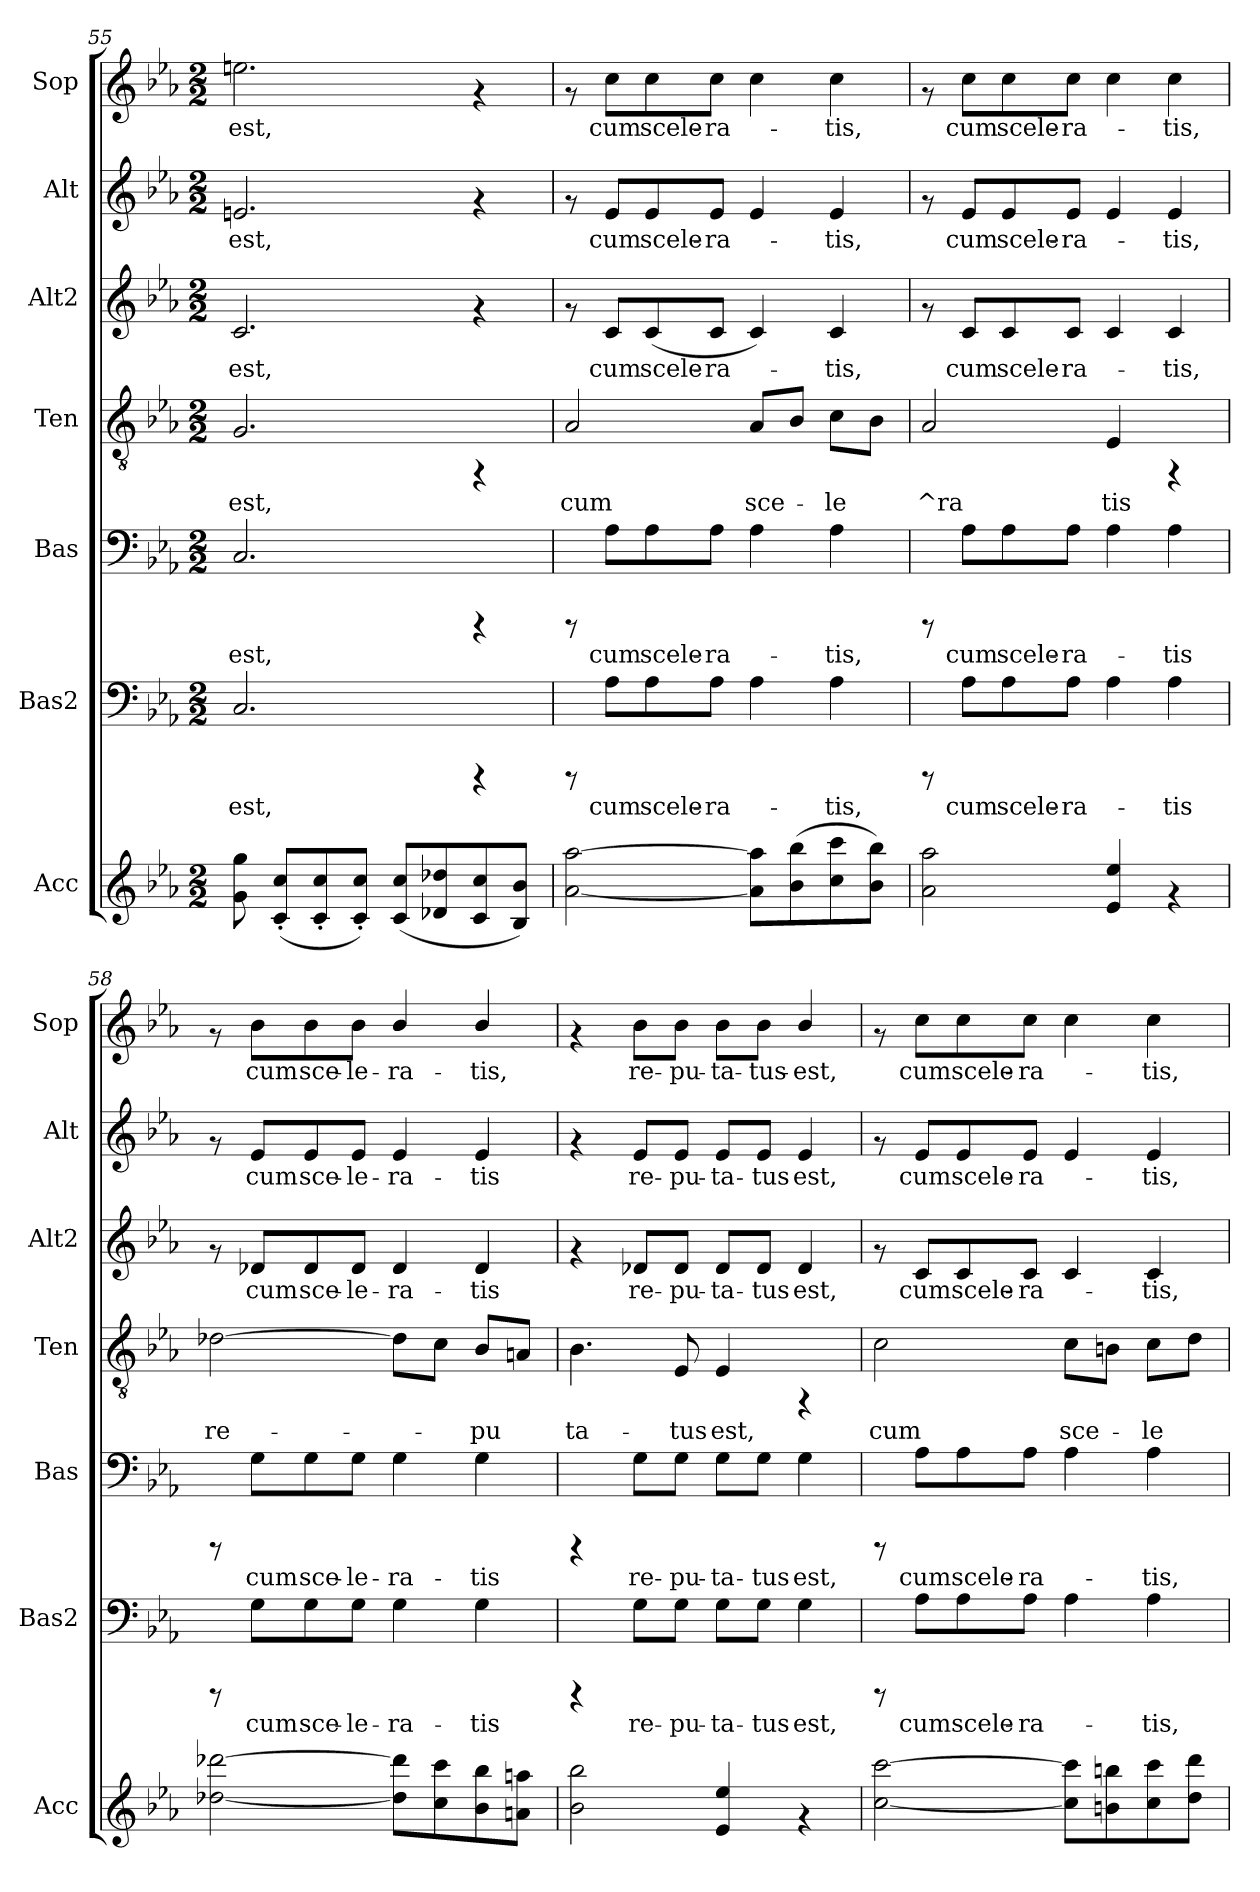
**kern	**kern	**text	**kern	**text	**kern	**text	**kern	**text	**kern	**text	**kern	**text
*part7	*part6	*part6	*part5	*part5	*part4	*part4	*part3	*part3	*part2	*part2	*part1	*part1
*staff7	*staff6	*staff6	*staff5	*staff5	*staff4	*staff4	*staff3	*staff3	*staff2	*staff2	*staff1	*staff1
*I"Acc	*I"Bas2	*	*I"Bas	*	*I"Ten	*	*I"Alt2	*	*I"Alt	*	*I"Sop	*
*I'Acc	*I'Bas2	*	*I'Bas	*	*I'Ten	*	*I'Alt2	*	*I'Alt	*	*I'Sop	*
*clefG2	*clefF4	*	*clefF4	*	*clefGv2	*	*clefG2	*	*clefG2	*	*clefG2	*
*k[b-e-a-]	*k[b-e-a-]	*	*k[b-e-a-]	*	*k[b-e-a-]	*	*k[b-e-a-]	*	*k[b-e-a-]	*	*k[b-e-a-]	*
*E-:	*E-:	*	*E-:	*	*E-:	*	*E-:	*	*E-:	*	*E-:	*
*M2/2	*M2/2	*	*M2/2	*	*M2/2	*	*M2/2	*	*M2/2	*	*M2/2	*
=55	=55	=55	=55	=55	=55	=55	=55	=55	=55	=55	=55	=55
!	!	!LO:LY:b:cj	!	!LO:LY:b:cj	!	!LO:LY:b:cj	!	!LO:LY:b:cj	!	!LO:LY:b:cj	!	!LO:LY:b:cj
8gg\ 8g\	2.C/	est,	2.C/	est,	2.G/	est,	2.c/	est,	2.en/	est,	2.een>\	est,
(<8cc/'< 8c/'<L	.	.	.	.	.	.	.	.	.	.	.	.
8cc/'< 8c/'<	.	.	.	.	.	.	.	.	.	.	.	.
8cc/'< 8c/'<J)	.	.	.	.	.	.	.	.	.	.	.	.
(<8cc/ 8c/L	.	.	.	.	.	.	.	.	.	.	.	.
8dd-X/ 8d-X/	.	.	.	.	.	.	.	.	.	.	.	.
8cc/ 8c/	4rCCC	.	4rCCC	.	4rFF	.	4rf	.	4rf	.	4rf	.
8b-/ 8B-/J)	.	.	.	.	.	.	.	.	.	.	.	.
=56	=56	=56	=56	=56	=56	=56	=56	=56	=56	=56	=56	=56
!	!	!	!	!	!	!LO:LY:b:cj	!	!	!	!	!	!
[>2aa-\ [<2a-\	8rCCC	.	8rCCC	.	2A-/	cum	8rf	.	8rf	.	8rf	.
!	!	!LO:LY:b:cj	!	!LO:LY:b:cj	!	!	!	!LO:LY:b:cj	!	!LO:LY:b:cj	!	!LO:LY:b:cj
.	8A-\L	cum	8A-\L	cum	.	.	8c/L	cum	8e-/L	cum	8cc\L	cum
!	!	!LO:LY:b:cj	!	!LO:LY:b:cj	!	!	!	!LO:LY:b:cj	!	!LO:LY:b:cj	!	!LO:LY:b:cj
.	8A-\	scele-	8A-\	scele-	.	.	(>8c/	scele-	8e-/	scele-	8cc\	scele-
!	!	!LO:LY:b:cj	!	!LO:LY:b:cj	!	!	!	!LO:LY:b:cj	!	!LO:LY:b:cj	!	!LO:LY:b:cj
.	8A-\J	ra-	8A-\J	ra-	.	.	8c/J	ra-	8e-/J	ra-	8cc\J	ra-
!	!	!LO:LY:b:cj	!	!LO:LY:b:cj	!	!LO:LY:b:cj	!	!LO:LY:b:cj	!	!LO:LY:b:cj	!	!LO:LY:b:cj
8aa-\] 8a-\]L	4A-\	.	4A-\	.	8A-/L	sce-	4c/)	.	4e-/	.	4cc\	.
!	!	!	!	!	!	!LO:LY:b:cj	!	!	!	!	!	!
(<8bb-\ 8b-\	.	.	.	.	8B-/J	.	.	.	.	.	.	.
!	!	!LO:LY:b:cj	!	!LO:LY:b:cj	!	!LO:LY:b:cj	!	!LO:LY:b:cj	!	!LO:LY:b:cj	!	!LO:LY:b:cj
8ccc\ 8cc\	4A-\	tis,	4A-\	tis,	8c\L	le-	4c/	tis,	4e-/	tis,	4cc\	tis,
!	!	!	!	!	!	!LO:LY:b:cj	!	!	!	!	!	!
8bb-\ 8b-\J)	.	.	.	.	8B-\J	--	.	.	.	.	.	.
!!LO:PB:g=z
=57	=57	=57	=57	=57	=57	=57	=57	=57	=57	=57	=57	=57
!	!	!	!	!	!	!LO:LY:b:cj	!	!	!	!	!	!
2aa-\ 2a-\	8rCCC	.	8rCCC	.	2A-/	^ra	8rf	.	8rf	.	8rf	.
!	!	!LO:LY:b:cj	!	!LO:LY:b:cj	!	!	!	!LO:LY:b:cj	!	!LO:LY:b:cj	!	!LO:LY:b:cj
.	8A-\L	cum	8A-\L	cum	.	.	8c/L	cum	8e-/L	cum	8cc\L	cum
!	!	!LO:LY:b:cj	!	!LO:LY:b:cj	!	!	!	!LO:LY:b:cj	!	!LO:LY:b:cj	!	!LO:LY:b:cj
.	8A-\	scele-	8A-\	scele-	.	.	8c/	scele-	8e-/	scele-	8cc\	scele-
!	!	!LO:LY:b:cj	!	!LO:LY:b:cj	!	!	!	!LO:LY:b:cj	!	!LO:LY:b:cj	!	!LO:LY:b:cj
.	8A-\J	ra-	8A-\J	ra-	.	.	8c/J	ra-	8e-/J	ra-	8cc\J	ra-
!	!	!LO:LY:b:cj	!	!LO:LY:b:cj	!	!LO:LY:b:cj	!	!LO:LY:b:cj	!	!LO:LY:b:cj	!	!LO:LY:b:cj
4e-/ 4ee-/	4A-\	.	4A-\	.	4E-/	tis	4c/	.	4e-/	.	4cc\	.
!	!	!LO:LY:b:cj	!	!LO:LY:b:cj	!	!	!	!LO:LY:b:cj	!	!LO:LY:b:cj	!	!LO:LY:b:cj
4rf	4A-\	tis	4A-\	tis	4rFF	.	4c/	tis,	4e-/	tis,	4cc\	tis,
=58	=58	=58	=58	=58	=58	=58	=58	=58	=58	=58	=58	=58
!	!	!	!	!	!	!LO:LY:b:cj	!	!	!	!	!	!
[>2ddd-X\ [<2dd-X\	8rCCC	.	8rCCC	.	[>2d-X\	re-	8rf	.	8rf	.	8rf	.
!	!	!LO:LY:b:cj	!	!LO:LY:b:cj	!	!	!	!LO:LY:b:cj	!	!LO:LY:b:cj	!	!LO:LY:b:cj
.	8G\L	cum	8G\L	cum	.	.	8d-X/L	cum	8e-/L	cum	8b-\L	cum
!	!	!LO:LY:b:cj	!	!LO:LY:b:cj	!	!	!	!LO:LY:b:cj	!	!LO:LY:b:cj	!	!LO:LY:b:cj
.	8G\	sce-	8G\	sce-	.	.	8d-/	sce-	8e-/	sce-	8b-\	sce-
!	!	!LO:LY:b:cj	!	!LO:LY:b:cj	!	!	!	!LO:LY:b:cj	!	!LO:LY:b:cj	!	!LO:LY:b:cj
.	8G\J	le-	8G\J	le-	.	.	8d-/J	le-	8e-/J	le-	8b-\J	le-
!	!	!LO:LY:b:cj	!	!LO:LY:b:cj	!	!LO:LY:b:cj	!	!LO:LY:b:cj	!	!LO:LY:b:cj	!	!LO:LY:b:cj
8ddd-\] 8dd-\]L	4G\	ra-	4G\	ra-	8d-\L]	.	4d-/	ra-	4e-/	ra-	4b-/	ra-
!	!	!	!	!	!	!LO:LY:b:cj	!	!	!	!	!	!
8ccc\ 8cc\	.	.	.	.	8c\J	.	.	.	.	.	.	.
!	!	!LO:LY:b:cj	!	!LO:LY:b:cj	!	!LO:LY:b:cj	!	!LO:LY:b:cj	!	!LO:LY:b:cj	!	!LO:LY:b:cj
8bb-\ 8b-\	4G\	tis	4G\	tis	8B-/L	pu-	4d-/	tis	4e-/	tis	4b-/	tis,
!	!	!	!	!	!	!LO:LY:b:cj	!	!	!	!	!	!
8aan\ 8an\J	.	.	.	.	8An/J	--	.	.	.	.	.	.
!!LO:PB:g=z
=59	=59	=59	=59	=59	=59	=59	=59	=59	=59	=59	=59	=59
!	!	!	!	!	!	!LO:LY:b:cj	!	!	!	!	!	!
2bb-\ 2b-\	4rCCC	.	4rCCC	.	4.B-\	ta-	4rf	.	4rf	.	4rf	.
!	!	!LO:LY:b:cj	!	!LO:LY:b:cj	!	!	!	!LO:LY:b:cj	!	!LO:LY:b:cj	!	!LO:LY:b:cj
.	8G\L	re-	8G\L	re-	.	.	8d-X/L	re-	8e-/L	re-	8b-\L	re-
!	!	!LO:LY:b:cj	!	!LO:LY:b:cj	!	!LO:LY:b:cj	!	!LO:LY:b:cj	!	!LO:LY:b:cj	!	!LO:LY:b:cj
.	8G\J	pu-	8G\J	pu-	8E-/	tus	8d-/J	pu-	8e-/J	pu-	8b-\J	pu-
!	!	!LO:LY:b:cj	!	!LO:LY:b:cj	!	!LO:LY:b:cj	!	!LO:LY:b:cj	!	!LO:LY:b:cj	!	!LO:LY:b:cj
4ee-/ 4e-/	8G\L	ta-	8G\L	ta-	4E-/	est,	8d-/L	ta-	8e-/L	ta-	8b-\L	ta-
!	!	!LO:LY:b:cj	!	!LO:LY:b:cj	!	!	!	!LO:LY:b:cj	!	!LO:LY:b:cj	!	!LO:LY:b:cj
.	8G\J	tus	8G\J	tus	.	.	8d-/J	tus	8e-/J	tus	8b-\J	tus-
!	!	!LO:LY:b:cj	!	!LO:LY:b:cj	!	!	!	!LO:LY:b:cj	!	!LO:LY:b:cj	!	!LO:LY:b:cj
4rf	4G\	est,	4G\	est,	4rFF	.	4d-/	est,	4e-/	est,	4b-/	est,
=60	=60	=60	=60	=60	=60	=60	=60	=60	=60	=60	=60	=60
!	!	!	!	!	!	!LO:LY:b:cj	!	!	!	!	!	!
[>2ccc\ [<2cc\	8rCCC	.	8rCCC	.	2c\	cum	8rf	.	8rf	.	8rf	.
!	!	!LO:LY:b:cj	!	!LO:LY:b:cj	!	!	!	!LO:LY:b:cj	!	!LO:LY:b:cj	!	!LO:LY:b:cj
.	8A-\L	cum	8A-\L	cum	.	.	8c/L	cum	8e-/L	cum	8cc\L	cum
!	!	!LO:LY:b:cj	!	!LO:LY:b:cj	!	!	!	!LO:LY:b:cj	!	!LO:LY:b:cj	!	!LO:LY:b:cj
.	8A-\	scele-	8A-\	scele-	.	.	8c/	scele-	8e-/	scele-	8cc\	scele-
!	!	!LO:LY:b:cj	!	!LO:LY:b:cj	!	!	!	!LO:LY:b:cj	!	!LO:LY:b:cj	!	!LO:LY:b:cj
.	8A-\J	ra-	8A-\J	ra-	.	.	8c/J	ra-	8e-/J	ra-	8cc\J	ra-
!	!	!LO:LY:b:cj	!	!LO:LY:b:cj	!	!LO:LY:b:cj	!	!LO:LY:b:cj	!	!LO:LY:b:cj	!	!LO:LY:b:cj
8ccc\] 8cc\]L	4A-\	.	4A-\	.	8c\L	sce-	4c/	.	4e-/	.	4cc\	.
!	!	!	!	!	!	!LO:LY:b:cj	!	!	!	!	!	!
8bbn\ 8bn\	.	.	.	.	8Bn\J	.	.	.	.	.	.	.
!	!	!LO:LY:b:cj	!	!LO:LY:b:cj	!	!LO:LY:b:cj	!	!LO:LY:b:cj	!	!LO:LY:b:cj	!	!LO:LY:b:cj
8ccc\ 8cc\	4A-\	tis,	4A-\	tis,	8c\L	le-	4c/	tis,	4e-/	tis,	4cc\	tis,
!	!	!	!	!	!	!LO:LY:b:cj	!	!	!	!	!	!
8ddd\ 8dd\J	.	.	.	.	8d\J	--	.	.	.	.	.	.
=	=	=	=	=	=	=	=	=	=	=	=	=
*-	*-	*-	*-	*-	*-	*-	*-	*-	*-	*-	*-	*-
